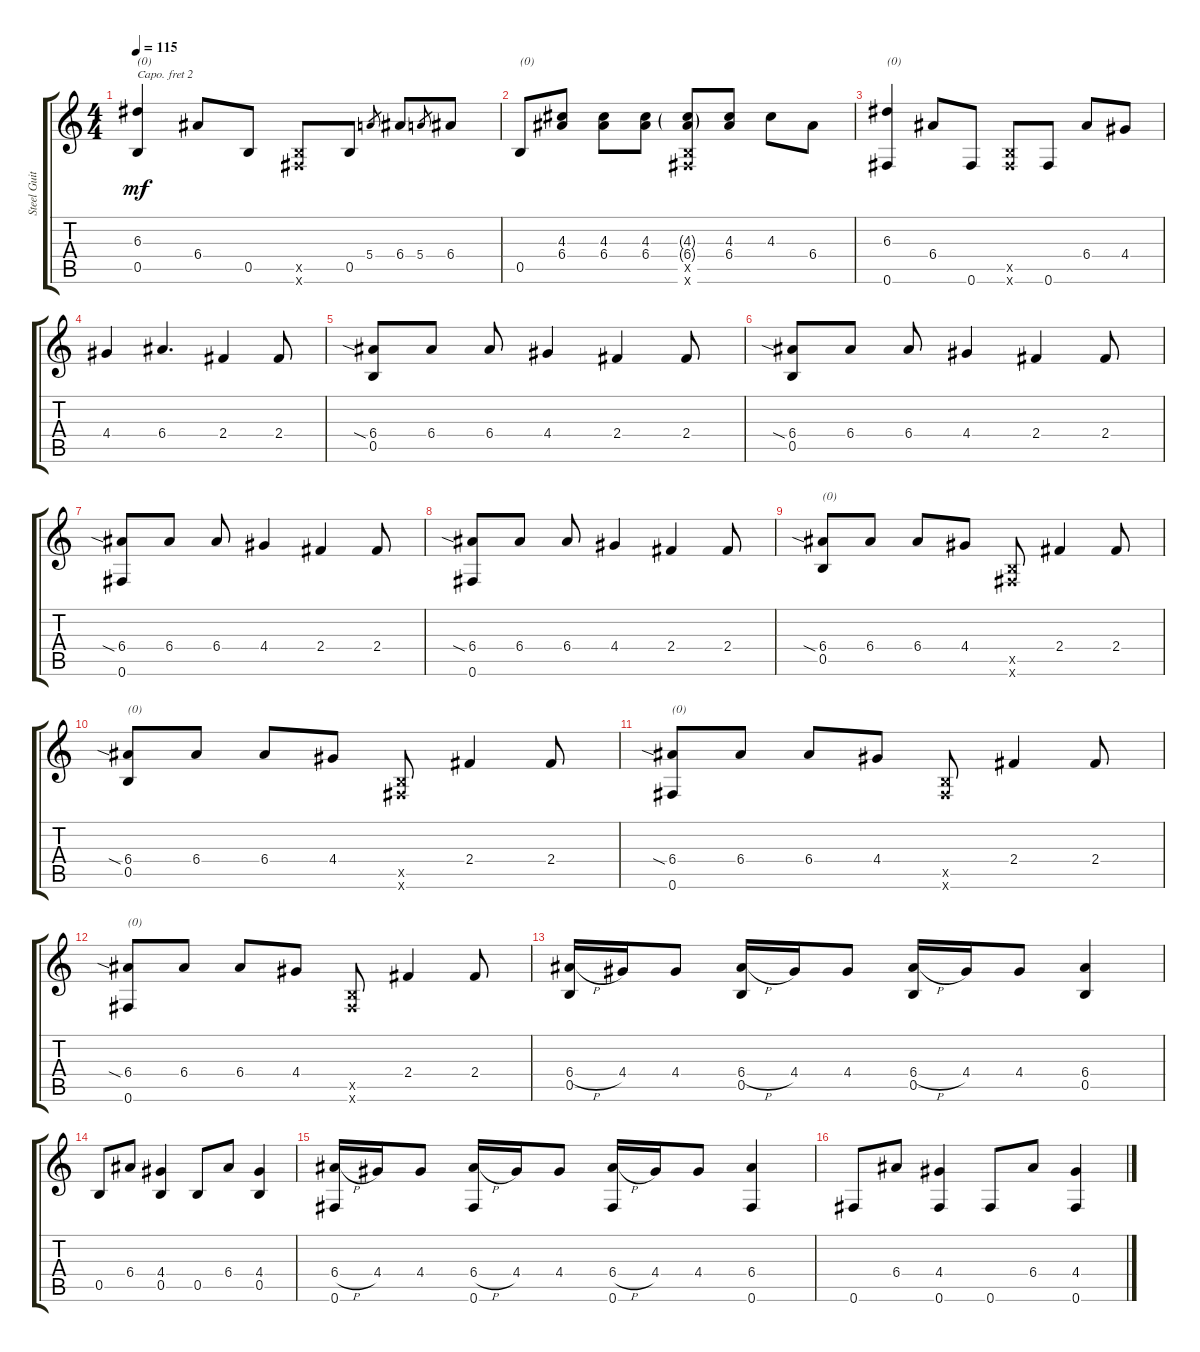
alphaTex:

\track ("Steel Guitar" "Steel Guit") {instrument acousticguitarsteel}
\staff {score tabs}
\capo 2
\tuning (E4 B3 G3 D3 A2 E2) {hide}
\ts (4 4)
\tempo 115
\clef g2
\ks c
(6.3 0.5).4{txt "(0)" dy mf} 6.4.8 0.5.8 (0.5{x} 0.6{x}).8 0.5.8 5.4.8{gr} 6.4.8 5.4.8{gr} 6.4.8 |
0.5.8{txt "(0)"} (4.3 6.4).8 (4.3 6.4).8 (4.3 6.4).8 (4.3{g} 6.4{g} 0.5{x} 0.6{x}).8 (4.3 6.4).8 4.3.8 6.4.8 |
(6.3 0.6).4{txt "(0)"} 6.4.8 0.6.8 (0.5{x} 0.6{x}).8 0.6.8 6.4.8 4.4.8 |
4.4.4 6.4.4{d} 2.4.4 2.4.8 |
(6.4{sia} 0.5).8 6.4.8 6.4.8 4.4.4 2.4.4 2.4.8 |
(6.4{sia} 0.5).8 6.4.8 6.4.8 4.4.4 2.4.4 2.4.8 |
(6.4{sia} 0.6).8 6.4.8 6.4.8 4.4.4 2.4.4 2.4.8 |
(6.4{sia} 0.6).8 6.4.8 6.4.8 4.4.4 2.4.4 2.4.8 |
(6.4{sia} 0.5).8{txt "(0)"} 6.4.8 6.4.8 4.4.8 (0.5{x} 0.6{x}).8 2.4.4 2.4.8 |
(6.4{sia} 0.5).8{txt "(0)"} 6.4.8 6.4.8 4.4.8 (0.5{x} 0.6{x}).8 2.4.4 2.4.8 |
(6.4{sia} 0.6).8{txt "(0)"} 6.4.8 6.4.8 4.4.8 (0.5{x} 0.6{x}).8 2.4.4 2.4.8 |
(6.4{sia} 0.6).8{txt "(0)"} 6.4.8 6.4.8 4.4.8 (0.5{x} 0.6{x}).8 2.4.4 2.4.8 |
(6.4{h} 0.5).16 4.4.16 4.4.8 (6.4{h} 0.5).16 4.4.16 4.4.8 (6.4{h} 0.5).16 4.4.16 4.4.8 (6.4 0.5).4 |
0.5.8 6.4.8 (4.4 0.5).4 0.5.8 6.4.8 (4.4 0.5).4 |
(6.4{h} 0.6).16 4.4.16 4.4.8 (6.4{h} 0.6).16 4.4.16 4.4.8 (6.4{h} 0.6).16 4.4.16 4.4.8 (6.4 0.6).4 |
0.6.8 6.4.8 (4.4 0.6).4 0.6.8 6.4.8 (4.4 0.6).4
